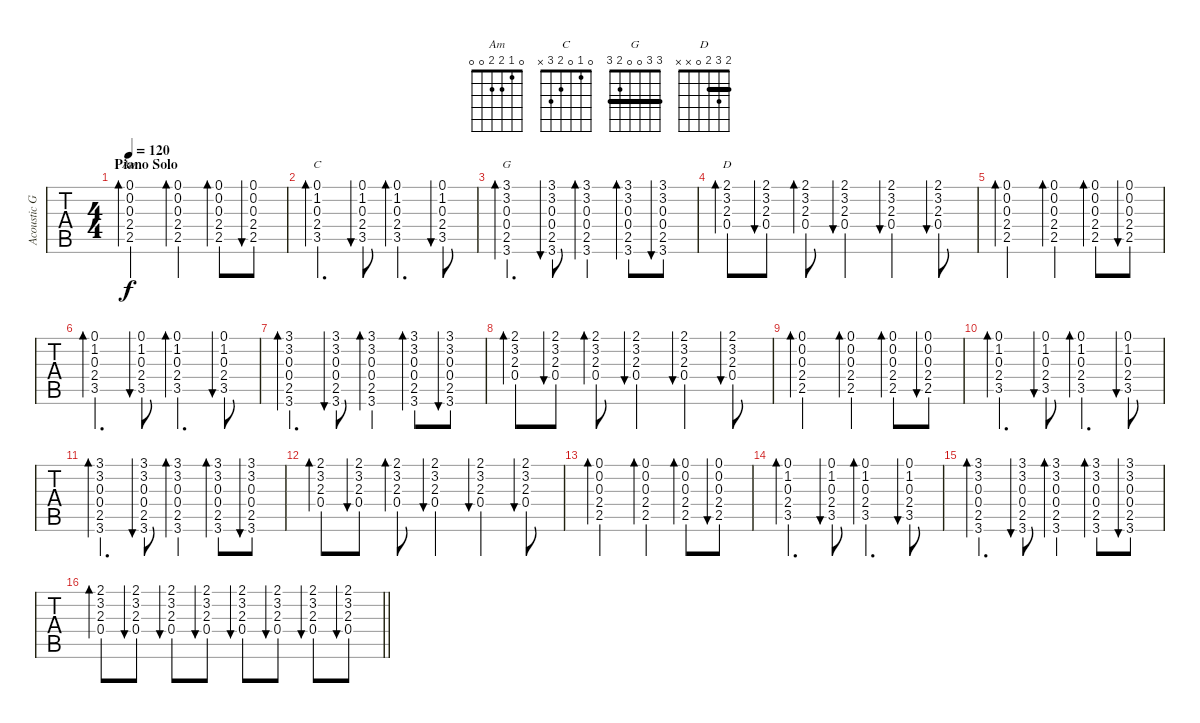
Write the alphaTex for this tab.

\track ("Acoustic Guitar" "Acoustic G") {instrument acousticguitarsteel}
\staff {tabs}
\tuning (E4 B3 G3 D3 A2 E2) {hide}
\chord ("Am" 0 1 2 2 0 0)
\chord ("C" 0 1 0 2 3 x)
\chord ("G" 3 3 0 0 2 3) {barre 3}
\chord ("D" 2 3 2 0 x x) {barre 2}
\ts (4 4)
\section ("" "Piano Solo")
\tempo 120
\clef g2
\ks g
(0.1 0.2 0.3 2.4 2.5).2{bd 30 ch "Am" dy f} (0.1 0.2 0.3 2.4 2.5).4{bd 30} (0.1 0.2 0.3 2.4 2.5).8{bd 30} (0.1 0.2 0.3 2.4 2.5).8{bu 30} |
(0.1 1.2 0.3 2.4 3.5).4{d bd 30 ch "C"} (0.1 1.2 0.3 2.4 3.5).8{bu 30} (0.1 1.2 0.3 2.4 3.5).4{d bd 30} (0.1 1.2 0.3 2.4 3.5).8{bu 30} |
(3.1 3.2 0.3 0.4 2.5 3.6).4{d bd 30 ch "G"} (3.1 3.2 0.3 0.4 2.5 3.6).8{bu 30} (3.1 3.2 0.3 0.4 2.5 3.6).4{bd 30} (3.1 3.2 0.3 0.4 2.5 3.6).8{bd 30} (3.1 3.2 0.3 0.4 2.5 3.6).8{bu 30} |
(2.1 3.2 2.3 0.4).8{bd 30 ch "D"} (2.1 3.2 2.3 0.4).8{bu 30} (2.1 3.2 2.3 0.4).8{bd 30} (2.1 3.2 2.3 0.4).4{bu 30} (2.1 3.2 2.3 0.4).4{bu 30} (2.1 3.2 2.3 0.4).8{bu 30} |
(0.1 0.2 0.3 2.4 2.5).2{bd 30} (0.1 0.2 0.3 2.4 2.5).4{bd 30} (0.1 0.2 0.3 2.4 2.5).8{bd 30} (0.1 0.2 0.3 2.4 2.5).8{bu 30} |
(0.1 1.2 0.3 2.4 3.5).4{d bd 30} (0.1 1.2 0.3 2.4 3.5).8{bu 30} (0.1 1.2 0.3 2.4 3.5).4{d bd 30} (0.1 1.2 0.3 2.4 3.5).8{bu 30} |
(3.1 3.2 0.3 0.4 2.5 3.6).4{d bd 30} (3.1 3.2 0.3 0.4 2.5 3.6).8{bu 30} (3.1 3.2 0.3 0.4 2.5 3.6).4{bd 30} (3.1 3.2 0.3 0.4 2.5 3.6).8{bd 30} (3.1 3.2 0.3 0.4 2.5 3.6).8{bu 30} |
(2.1 3.2 2.3 0.4).8{bd 30} (2.1 3.2 2.3 0.4).8{bu 30} (2.1 3.2 2.3 0.4).8{bd 30} (2.1 3.2 2.3 0.4).4{bu 30} (2.1 3.2 2.3 0.4).4{bu 30} (2.1 3.2 2.3 0.4).8{bu 30} |
(0.1 0.2 0.3 2.4 2.5).2{bd 30} (0.1 0.2 0.3 2.4 2.5).4{bd 30} (0.1 0.2 0.3 2.4 2.5).8{bd 30} (0.1 0.2 0.3 2.4 2.5).8{bu 30} |
(0.1 1.2 0.3 2.4 3.5).4{d bd 30} (0.1 1.2 0.3 2.4 3.5).8{bu 30} (0.1 1.2 0.3 2.4 3.5).4{d bd 30} (0.1 1.2 0.3 2.4 3.5).8{bu 30} |
(3.1 3.2 0.3 0.4 2.5 3.6).4{d bd 30} (3.1 3.2 0.3 0.4 2.5 3.6).8{bu 30} (3.1 3.2 0.3 0.4 2.5 3.6).4{bd 30} (3.1 3.2 0.3 0.4 2.5 3.6).8{bd 30} (3.1 3.2 0.3 0.4 2.5 3.6).8{bu 30} |
(2.1 3.2 2.3 0.4).8{bd 30} (2.1 3.2 2.3 0.4).8{bu 30} (2.1 3.2 2.3 0.4).8{bd 30} (2.1 3.2 2.3 0.4).4{bu 30} (2.1 3.2 2.3 0.4).4{bu 30} (2.1 3.2 2.3 0.4).8{bu 30} |
(0.1 0.2 0.3 2.4 2.5).2{bd 30} (0.1 0.2 0.3 2.4 2.5).4{bd 30} (0.1 0.2 0.3 2.4 2.5).8{bd 30} (0.1 0.2 0.3 2.4 2.5).8{bu 30} |
(0.1 1.2 0.3 2.4 3.5).4{d bd 30} (0.1 1.2 0.3 2.4 3.5).8{bu 30} (0.1 1.2 0.3 2.4 3.5).4{d bd 30} (0.1 1.2 0.3 2.4 3.5).8{bu 30} |
(3.1 3.2 0.3 0.4 2.5 3.6).4{d bd 30} (3.1 3.2 0.3 0.4 2.5 3.6).8{bu 30} (3.1 3.2 0.3 0.4 2.5 3.6).4{bd 30} (3.1 3.2 0.3 0.4 2.5 3.6).8{bd 30} (3.1 3.2 0.3 0.4 2.5 3.6).8{bu 30} |
\barLineRight lightlight
(2.1 3.2 2.3 0.4).8{bd 30} (2.1 3.2 2.3 0.4).8{bu 30} (2.1 3.2 2.3 0.4).8{bu 30} (2.1 3.2 2.3 0.4).8{bu 30} (2.1 3.2 2.3 0.4).8{bu 30} (2.1 3.2 2.3 0.4).8{bu 30} (2.1 3.2 2.3 0.4).8{bu 30} (2.1 3.2 2.3 0.4).8{bu 30}
